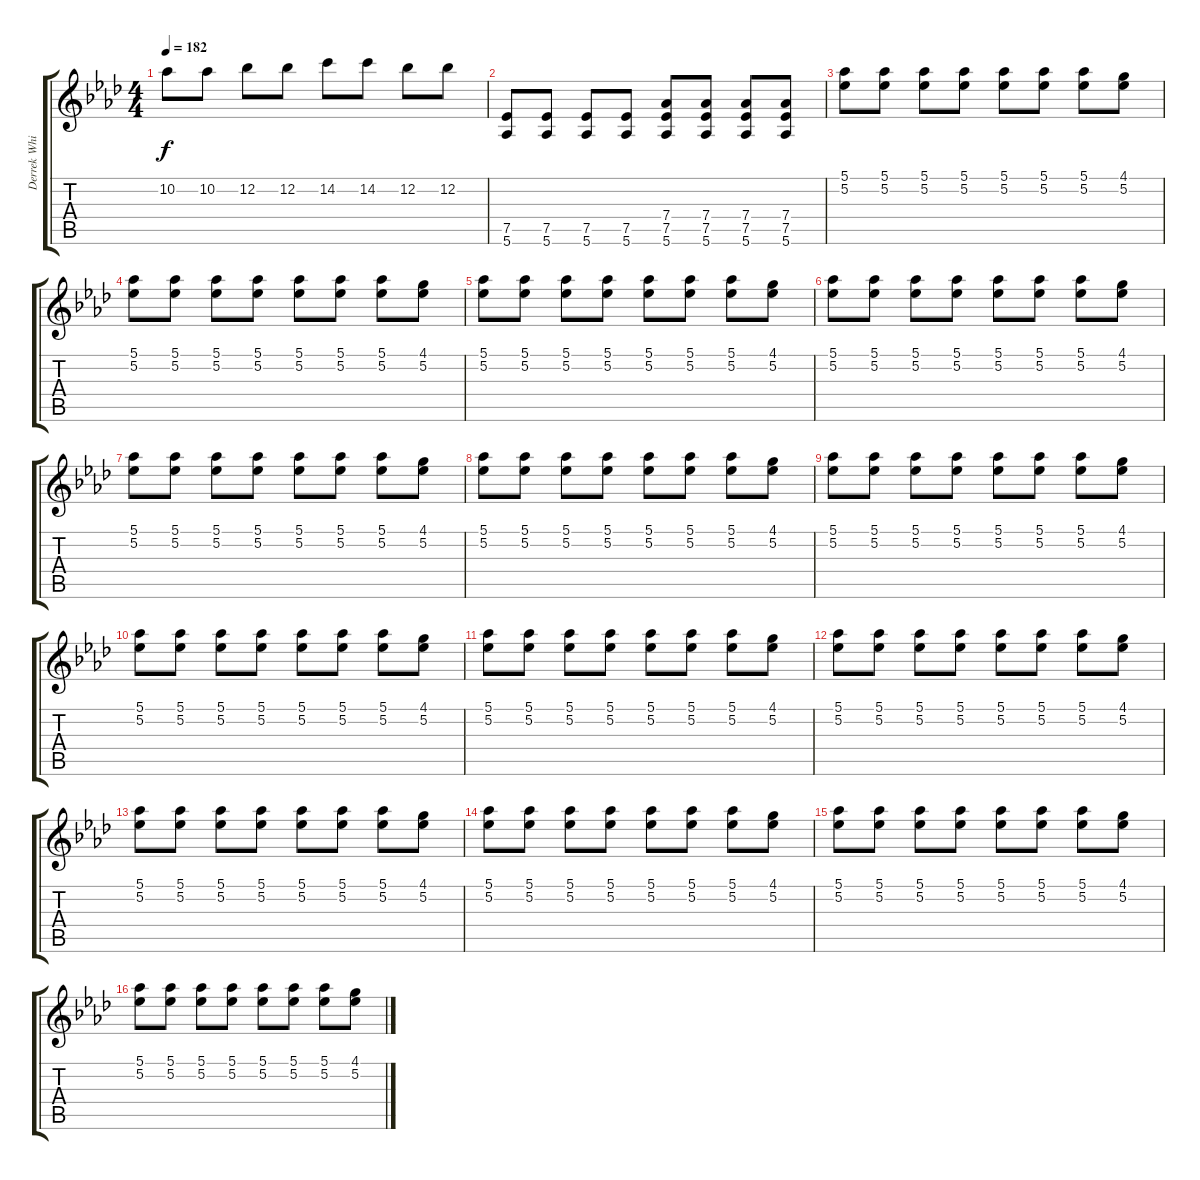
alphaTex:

\track ("Derrek Whibley" "Derrek Whi") {instrument distortionguitar}
\staff {score tabs}
\tuning (Eb4 Bb3 Gb3 Db3 Ab2 Eb2) {hide}
\ts (4 4)
\tempo 182
\clef g2
\ks ab
10.2.8{dy f} 10.2.8 12.2.8 12.2.8 14.2.8 14.2.8 12.2.8 12.2.8 |
(7.5 5.6).8{instrument distortionguitar} (7.5 5.6).8 (7.5 5.6).8 (7.5 5.6).8 (7.4 7.5 5.6).8 (7.4 7.5 5.6).8 (7.4 7.5 5.6).8 (7.4 7.5 5.6).8 |
(5.1 5.2).8 (5.1 5.2).8 (5.1 5.2).8 (5.1 5.2).8 (5.1 5.2).8 (5.1 5.2).8 (5.1 5.2).8 (4.1 5.2).8 |
(5.1 5.2).8 (5.1 5.2).8 (5.1 5.2).8 (5.1 5.2).8 (5.1 5.2).8 (5.1 5.2).8 (5.1 5.2).8 (4.1 5.2).8 |
(5.1 5.2).8 (5.1 5.2).8 (5.1 5.2).8 (5.1 5.2).8 (5.1 5.2).8 (5.1 5.2).8 (5.1 5.2).8 (4.1 5.2).8 |
(5.1 5.2).8 (5.1 5.2).8 (5.1 5.2).8 (5.1 5.2).8 (5.1 5.2).8 (5.1 5.2).8 (5.1 5.2).8 (4.1 5.2).8 |
(5.1 5.2).8 (5.1 5.2).8 (5.1 5.2).8 (5.1 5.2).8 (5.1 5.2).8 (5.1 5.2).8 (5.1 5.2).8 (4.1 5.2).8 |
(5.1 5.2).8 (5.1 5.2).8 (5.1 5.2).8 (5.1 5.2).8 (5.1 5.2).8 (5.1 5.2).8 (5.1 5.2).8 (4.1 5.2).8 |
(5.1 5.2).8 (5.1 5.2).8 (5.1 5.2).8 (5.1 5.2).8 (5.1 5.2).8 (5.1 5.2).8 (5.1 5.2).8 (4.1 5.2).8 |
(5.1 5.2).8 (5.1 5.2).8 (5.1 5.2).8 (5.1 5.2).8 (5.1 5.2).8 (5.1 5.2).8 (5.1 5.2).8 (4.1 5.2).8 |
(5.1 5.2).8 (5.1 5.2).8 (5.1 5.2).8 (5.1 5.2).8 (5.1 5.2).8 (5.1 5.2).8 (5.1 5.2).8 (4.1 5.2).8 |
(5.1 5.2).8 (5.1 5.2).8 (5.1 5.2).8 (5.1 5.2).8 (5.1 5.2).8 (5.1 5.2).8 (5.1 5.2).8 (4.1 5.2).8 |
(5.1 5.2).8 (5.1 5.2).8 (5.1 5.2).8 (5.1 5.2).8 (5.1 5.2).8 (5.1 5.2).8 (5.1 5.2).8 (4.1 5.2).8 |
(5.1 5.2).8 (5.1 5.2).8 (5.1 5.2).8 (5.1 5.2).8 (5.1 5.2).8 (5.1 5.2).8 (5.1 5.2).8 (4.1 5.2).8 |
(5.1 5.2).8 (5.1 5.2).8 (5.1 5.2).8 (5.1 5.2).8 (5.1 5.2).8 (5.1 5.2).8 (5.1 5.2).8 (4.1 5.2).8 |
(5.1 5.2).8 (5.1 5.2).8 (5.1 5.2).8 (5.1 5.2).8 (5.1 5.2).8 (5.1 5.2).8 (5.1 5.2).8 (4.1 5.2).8
